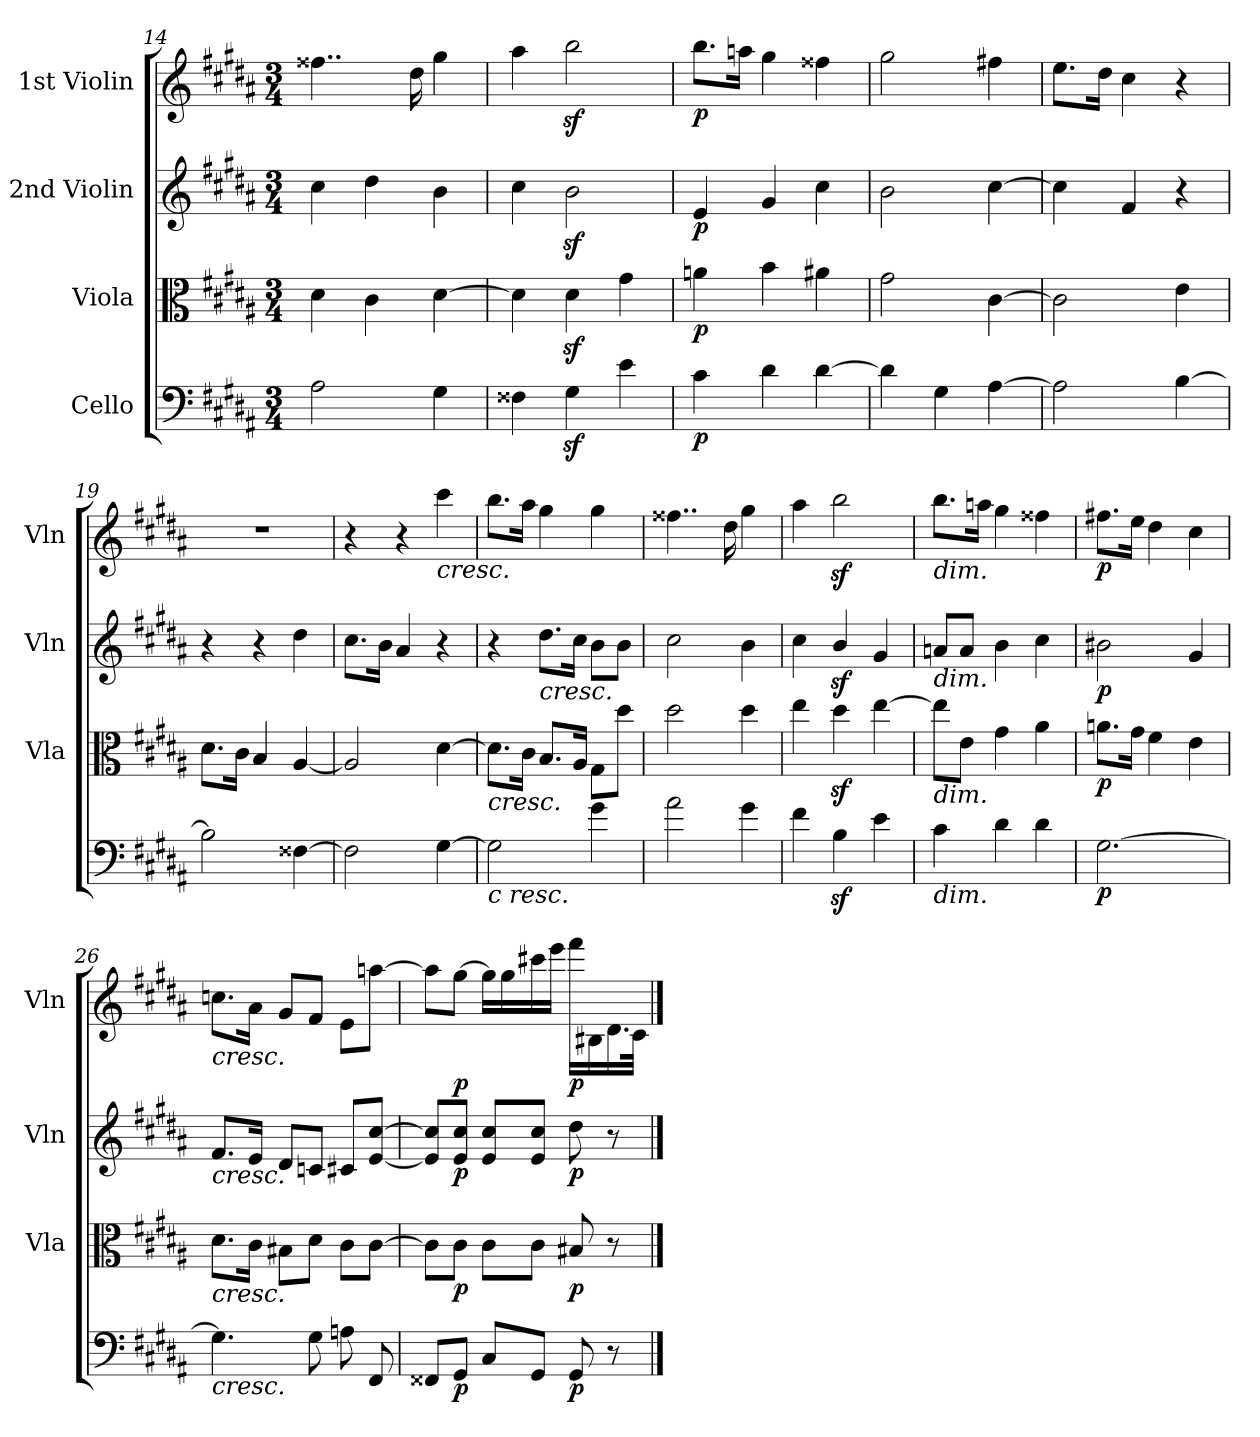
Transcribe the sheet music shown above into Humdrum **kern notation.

**kern	**dynam	**kern	**dynam	**kern	**dynam	**kern	**dynam
*part4	*part4	*part3	*part3	*part2	*part2	*part1	*part1
*staff4	*staff4	*staff3	*staff3	*staff2	*staff2	*staff1	*staff1
*I"Cello	*	*I"Viola	*	*I"2nd Violin	*	*I"1st Violin	*
*	*	*I'Vla	*	*I'Vln	*	*I'Vln	*
*clefF4	*	*clefC3	*	*clefG2	*	*clefG2	*
*k[f#c#g#d#a#]	*	*k[f#c#g#d#a#]	*	*k[f#c#g#d#a#]	*	*k[f#c#g#d#a#]	*
*g#:	*	*g#:	*	*g#:	*	*g#:	*
*M3/4	*	*M3/4	*	*M3/4	*	*M3/4	*
=14	=14	=14	=14	=14	=14	=14	=14
2A#\	.	4d#\	.	4cc#\	.	4..ff##X\	.
.	.	4c#\	.	4dd#\	.	.	.
.	.	.	.	.	.	16dd#\	.
4G#\	.	[4d#\	.	4b\	.	4gg#\	.
=15	=15	=15	=15	=15	=15	=15	=15
4F##X\	.	4d#\]	.	4cc#\	.	4aa#\	.
4G#z<\	.	4d#z<\	.	2bz<\	.	2bbz<\	.
4e\	.	4g#\	.	.	.	.	.
!!LO:PB:g=z
=16	=16	=16	=16	=16	=16	=16	=16
!	!LO:DY:b	!	!LO:DY:b	!	!LO:DY:b	!	!LO:DY:b
4c#\	p	4an\	p	4e/	p	8.bb\L	p
.	.	.	.	.	.	16aan\Jk	.
4d#\	.	4b\	.	4g#/	.	4gg#\	.
[4d#\	.	4a#X\	.	4cc#\	.	4ff##X\	.
=17	=17	=17	=17	=17	=17	=17	=17
4d#\]	.	2g#\	.	2b\	.	2gg#\	.
4G#\	.	.	.	.	.	.	.
[4A#\	.	[4c#\	.	[4cc#\	.	4ff#X\	.
=18	=18	=18	=18	=18	=18	=18	=18
2A#\]	.	2c#\]	.	4cc#\]	.	8.ee\L	.
.	.	.	.	.	.	16dd#\Jk	.
.	.	.	.	4f#/	.	4cc#\	.
[4B\	.	4e\	.	4r	.	4r	.
=19	=19	=19	=19	=19	=19	=19	=19
2B\]	.	8.d#\L	.	4r	.	2.r	.
.	.	16c#\Jk	.	.	.	.	.
.	.	4B/	.	4r	.	.	.
[4F##X\	.	[4A#/	.	4dd#\	.	.	.
=20	=20	=20	=20	=20	=20	=20	=20
2F##\]	.	2A#/]	.	8.cc#\L	.	4r	.
.	.	.	.	16b\Jk	.	.	.
.	.	.	.	4a#/	.	4r	.
!	!	!	!	!	!	!LO:TX:b:i:t=cresc.	!
[4G#\	.	[4d#\	.	4r	.	4ccc#\	.
!!LO:LB:g=z
=21	=21	=21	=21	=21	=21	=21	=21
!	!	!LO:TX:b:i:t=cresc.	!	!	!	!	!
!LO:TX:b:i:t=c resc.	!	!	!	!	!	!	!
2G#\]	.	8.d#\L]	.	4r	.	8.bb\L	.
.	.	16c#\Jk	.	.	.	16aa#\Jk	.
!	!	!	!	!LO:TX:b:i:t=cresc.	!	!	!
.	.	8.B/L	.	8.dd#\L	.	4gg#\	.
.	.	16A#/Jk	.	16cc#\Jk	.	.	.
4g#\	.	8G#\L	.	8b\L	.	4gg#\	.
.	.	8dd#\J	.	8b\J	.	.	.
=22	=22	=22	=22	=22	=22	=22	=22
2a#\	.	2dd#\	.	2cc#\	.	4..ff##X\	.
.	.	.	.	.	.	16dd#\	.
4g#\	.	4dd#\	.	4b\	.	4gg#\	.
=23	=23	=23	=23	=23	=23	=23	=23
4f#\	.	4ee\	.	4cc#\	.	4aa#\	.
4Bz<\	.	4dd#z<\	.	4bz</	.	2bbz<\	.
4e\	.	[4ee\	.	4g#/	.	.	.
=24	=24	=24	=24	=24	=24	=24	=24
!	!	!	!	!	!	!LO:TX:b:i:t=dim.	!
!	!	!	!	!LO:TX:b:i:t=dim.	!	!	!
!	!	!LO:TX:b:i:t=dim.	!	!	!	!	!
!LO:TX:b:i:t=dim.	!	!	!	!	!	!	!
4c#\	.	8ee\L]	.	8an/L	.	8.bb\L	.
.	.	8e\J	.	8a/J	.	.	.
.	.	.	.	.	.	16aan\Jk	.
4d#\	.	4g#\	.	4b\	.	4gg#\	.
4d#\	.	4a#\	.	4cc#\	.	4ff##X\	.
!!LO:LB:g=z
=25	=25	=25	=25	=25	=25	=25	=25
!	!LO:DY:b	!	!LO:DY:b	!	!LO:DY:b	!	!LO:DY:b
[2.G#\	p	8.an\L	p	2b#X\	p	8.ff#X\L	p
.	.	16g#\Jk	.	.	.	16ee\Jk	.
.	.	4f#\	.	.	.	4dd#\	.
.	.	4e\	.	4g#/	.	4cc#\	.
=26	=26	=26	=26	=26	=26	=26	=26
!	!	!	!	!	!	!LO:TX:b:i:t=cresc.	!
!	!	!	!	!LO:TX:b:i:t=cresc.	!	!	!
!	!	!LO:TX:b:i:t=cresc.	!	!	!	!	!
!LO:TX:b:i:t=cresc.	!	!	!	!	!	!	!
4.G#\]	.	8.d#\L	.	8.f#/L	.	8.ccn\L	.
.	.	16c#\Jk	.	16e/Jk	.	16a#\Jk	.
.	.	8B#X\L	.	8d#/L	.	8g#/L	.
8G#\	.	8d#\J	.	8cn/J	.	8f#/J	.
8An\	.	8c#\L	.	8c#X/L	.	8e\L	.
8FF#/	.	[8c#\J	.	[8e/ [8cc#/J	.	[8aan\J	.
=27	=27	=27	=27	=27	=27	=27	=27
8FF##X/L	.	8c#\L]	.	8e/] 8cc#/]L	.	8aa\L]	.
!	!LO:DY:b	!	!LO:DY:b	!	!LO:DY:b	!	!LO:DY:b
8GG#/J	p	8c#\J	p	8e/ 8cc#/J	p	[8gg#\J	p
8C#/L	.	8c#\L	.	8e/ 8cc#/L	.	16gg#\LL]	.
.	.	.	.	.	.	16gg#\	.
8GG#/J	.	8c#\J	.	8e/ 8cc#/J	.	16ccc#X\	.
.	.	.	.	.	.	16eee\JJ	.
!	!LO:DY:b	!	!LO:DY:b	!	!LO:DY:b	!	!LO:DY:b
8GG#/	p	8B#X/	p	8dd#\	p	16fff#\LL	p
.	.	.	.	.	.	16B#X\	.
8r	.	8r	.	8r	.	16.d#\	.
.	.	.	.	.	.	32c#\JJk	.
==	==	==	==	==	==	==	==
*-	*-	*-	*-	*-	*-	*-	*-
